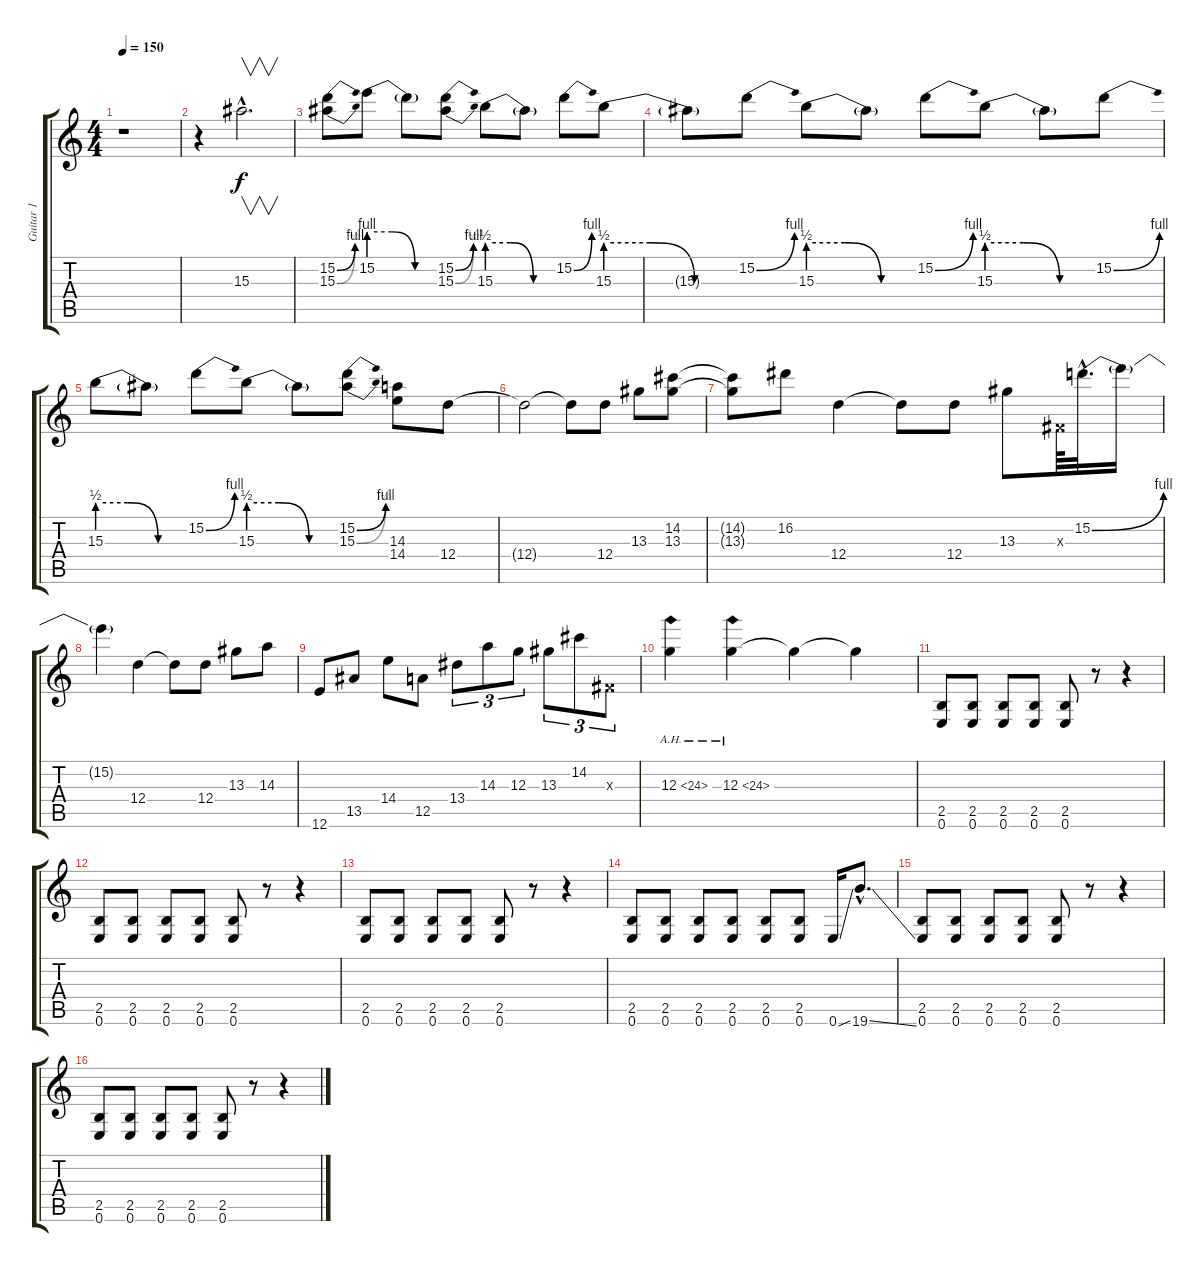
\track ("Guitar 1" "Guitar 1") {instrument overdrivenguitar}
\staff {score tabs}
\tuning (E4 B3 G3 D3 A2 E2) {hide}
\ts (4 4)
\tempo 150
\clef g2
\ks c
r.1{dy f} |
r.4 15.3{hac}.2{v d} |
(15.2{be (bend 0 0 60 4)} 15.3{be (bend 0 0 60 2)}).8 15.2{be (custom 0 4 20 4 40 0 60 0)}.8 15.2{t}.8 (15.2{be (bend 0 0 60 4)} 15.3{be (bend 0 0 60 2)}).8 15.3{be (custom 0 2 20 2 40 0 60 0)}.8 15.3{t}.8 15.2{be (bend 0 0 60 4)}.8 15.3{be (custom 0 2 20 2 40 0 60 0)}.8 |
15.3{t}.8 15.2{be (bend 0 0 60 4)}.8 15.3{be (custom 0 2 20 2 40 0 60 0)}.8 15.3{t}.8 15.2{be (bend 0 0 60 4)}.8 15.3{be (custom 0 2 20 2 40 0 60 0)}.8 15.3{t}.8 15.2{be (bend 0 0 60 4)}.8 |
15.3{be (custom 0 2 20 2 40 0 60 0)}.8 15.3{t}.8 15.2{be (bend 0 0 60 4)}.8 15.3{be (custom 0 2 20 2 40 0 60 0)}.8 15.3{t}.8 (15.2{be (bend 0 0 60 4)} 15.3{be (bend 0 0 60 2)}).8 (14.3 14.4).8 12.4.8 |
12.4{t}.2 12.4{t}.8 12.4.8 13.3.8 (14.2 13.3).8 |
(14.2{t} 13.3{t}).8 16.2.8 12.4.4 12.4{t}.8 12.4.8 13.3.8 -1.3{x}.64 15.2{be (bend 0 0 60 4) hac}.32{d} 15.2{t}.16 |
15.2{t}.4 12.4.4 12.4{t}.8 12.4.8 13.3.8 14.3.8 |
12.6.8 13.5.8 14.4.8 12.5.8 13.4.8{tu (3 2)} 14.3.8{tu (3 2)} 12.3.8{tu (3 2)} 13.3.8{tu (3 2)} 14.2.8{tu (3 2)} -1.3{x}.8{tu (3 2)} |
12.3{ah 12}.4 12.3{ah 12}.4 12.3{t}.4 12.3{t}.4 |
(2.5 0.6).8 (2.5 0.6).8 (2.5 0.6).8 (2.5 0.6).8 (2.5 0.6).8 r.8 r.4 |
(2.5 0.6).8 (2.5 0.6).8 (2.5 0.6).8 (2.5 0.6).8 (2.5 0.6).8 r.8 r.4 |
(2.5 0.6).8 (2.5 0.6).8 (2.5 0.6).8 (2.5 0.6).8 (2.5 0.6).8 r.8 r.4 |
(2.5 0.6).8 (2.5 0.6).8 (2.5 0.6).8 (2.5 0.6).8 (2.5 0.6).8 (2.5 0.6).8 0.6{ss}.16 19.6{ss hac}.8{d} |
(2.5 0.6).8 (2.5 0.6).8 (2.5 0.6).8 (2.5 0.6).8 (2.5 0.6).8 r.8 r.4 |
(2.5 0.6).8 (2.5 0.6).8 (2.5 0.6).8 (2.5 0.6).8 (2.5 0.6).8 r.8 r.4
